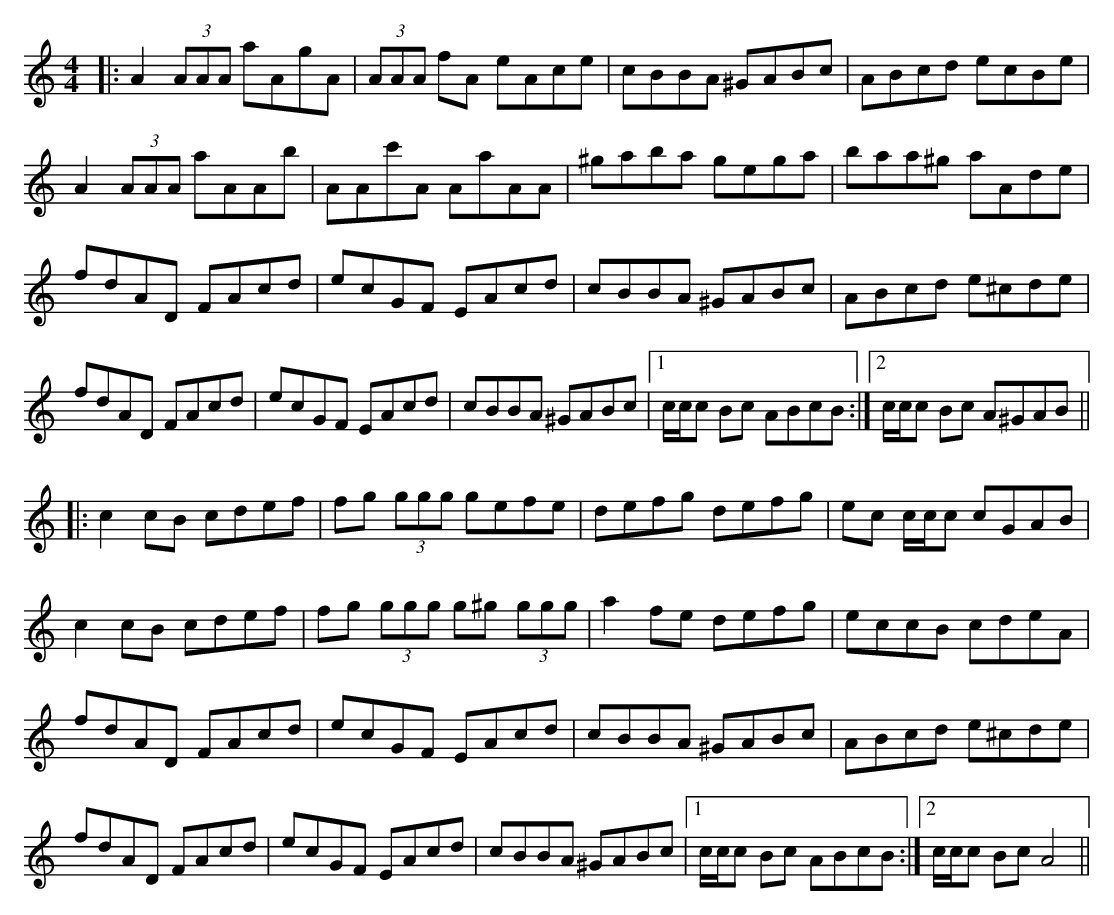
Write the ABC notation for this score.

X:1
M:4/4
K:Amin
|:A2 (3AAA aAgA|(3AAA fA eAce|cBBA ^GABc|ABcd ecBe|
A2 (3AAA aAAb|AAc'A AaAA|^gaba gega|baa^g aAde|
fdAD FAcd|ecGF EAcd|cBBA ^GABc|ABcd e^cde|
fdAD FAcd|ecGF EAcd|cBBA ^GABc|1 c/c/c Bc ABcB:|2 c/c/c Bc A^GAB||
|:c2cB cdef|fg (3ggg gefe|defg defg|ec c/c/c cGAB|
c2cB cdef|fg (3ggg g^g (3ggg|a2fe defg|eccB cdeA|
fdAD FAcd|ecGF EAcd|cBBA ^GABc|ABcd e^cde|
fdAD FAcd|ecGF EAcd|cBBA ^GABc|1 c/c/c Bc ABcB:|2 c/c/c Bc A4||
